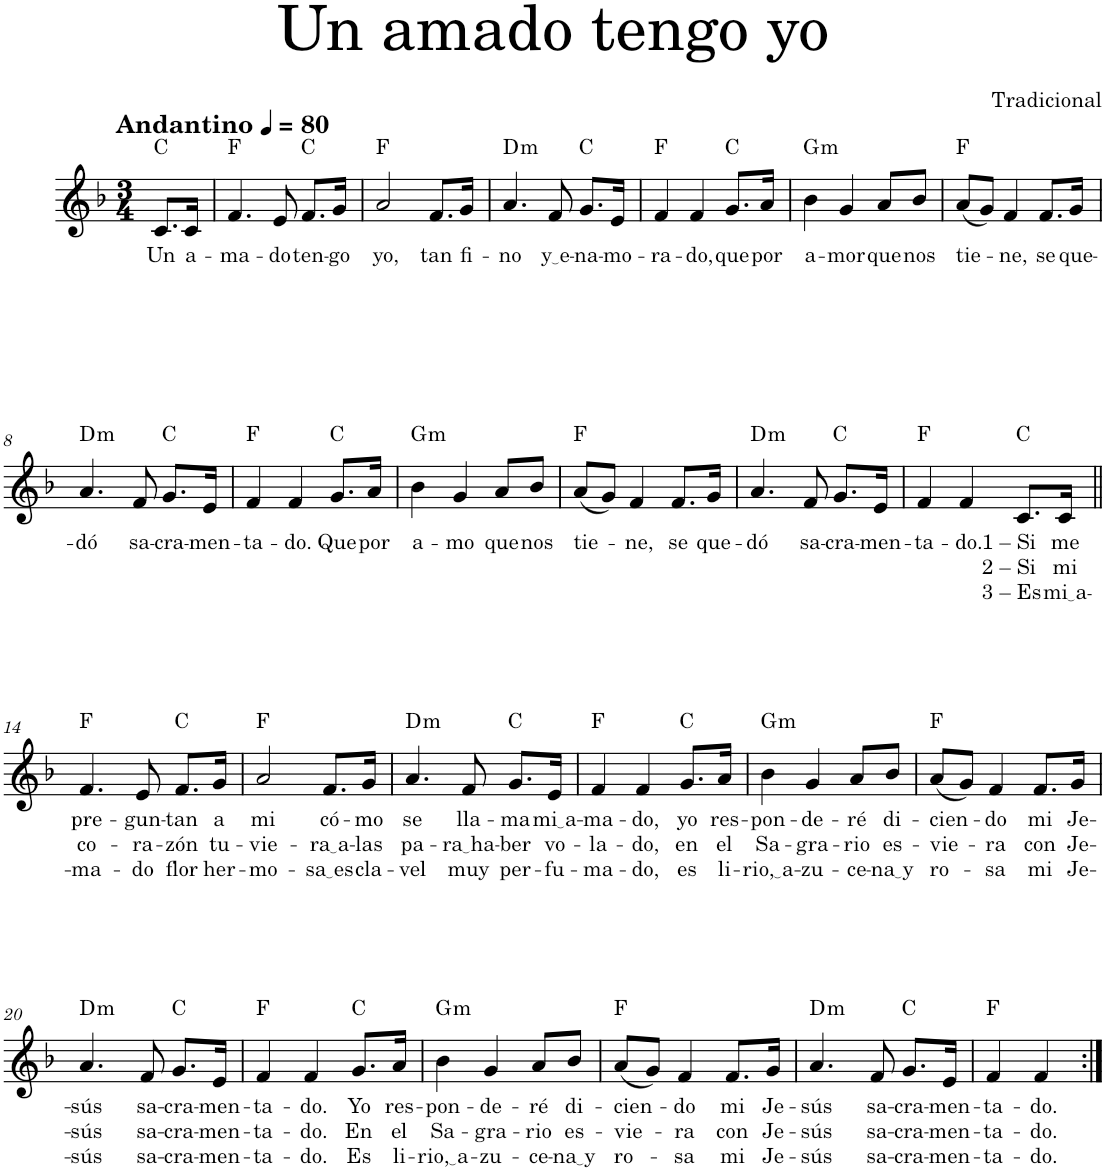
**kern	**text	**text	**text	**harte
*part1	*part1	*part1	*part1	*part1
*staff1	*staff1	*staff1	*staff1	*
*I"Soprano	*	*	*	*
*I'S.	*	*	*	*
*clefG2	*	*	*	*
*k[b-]	*	*	*	*
*M3/4	*	*	*	*
*MM80	*	*	*	*
=1	=1	=1	=1	=1
!LO:TX:a:B:t=Andantino	!	!	!	!
!	!LO:LY:b	!	!	!
8.c/L	Un	.	.	C:maj
!	!LO:LY:b	!	!	!
16c/Jk	a-	.	.	.
=2	=2	=2	=2	=2
!	!LO:LY:b	!	!	!
4.f/	-ma-	.	.	F:maj
!	!LO:LY:b	!	!	!
8e/	-do	.	.	.
!	!LO:LY:b	!	!	!
8.f/L	ten-	.	.	C:maj
!	!LO:LY:b	!	!	!
16g/Jk	-go	.	.	.
=3	=3	=3	=3	=3
!	!LO:LY:b	!	!	!
2a/	yo,	.	.	F:maj
!	!LO:LY:b	!	!	!
8.f/L	tan	.	.	.
!	!LO:LY:b	!	!	!
16g/Jk	fi-	.	.	.
=4	=4	=4	=4	=4
!	!LO:LY:b	!	!	!LO:H:kt=m
4.a/	-no	.	.	D:min
!	!LO:LY:b	!	!	!
8f/	y e	.	.	.
!	!LO:LY:b	!	!	!
8.g/L	-na-	.	.	C:maj
!	!LO:LY:b	!	!	!
16e/Jk	-mo-	.	.	.
=5	=5	=5	=5	=5
!	!LO:LY:b	!	!	!
4f/	-ra-	.	.	F:maj
!	!LO:LY:b	!	!	!
4f/	-do,	.	.	.
!	!LO:LY:b	!	!	!
8.g/L	que	.	.	C:maj
!	!LO:LY:b	!	!	!
16a/Jk	por	.	.	.
=6	=6	=6	=6	=6
!	!LO:LY:b	!	!	!LO:H:kt=m
4b-\	a-	.	.	G:min
!	!LO:LY:b	!	!	!
4g/	-mor	.	.	.
!	!LO:LY:b	!	!	!
8a/L	que	.	.	.
!	!LO:LY:b	!	!	!
8b-/J	nos	.	.	.
=7	=7	=7	=7	=7
!	!LO:LY:b	!	!	!
(8a/L	tie-	.	.	F:maj
8g/J)	.	.	.	.
!	!LO:LY:b	!	!	!
4f/	-ne,	.	.	.
!	!LO:LY:b	!	!	!
8.f/L	se	.	.	.
!	!LO:LY:b	!	!	!
16g/Jk	que-	.	.	.
!!LO:LB:g=z
=8	=8	=8	=8	=8
!	!LO:LY:b	!	!	!LO:H:kt=m
4.a/	-dó	.	.	D:min
!	!LO:LY:b	!	!	!
8f/	sa-	.	.	.
!	!LO:LY:b	!	!	!
8.g/L	-cra-	.	.	C:maj
!	!LO:LY:b	!	!	!
16e/Jk	-men-	.	.	.
=9	=9	=9	=9	=9
!	!LO:LY:b	!	!	!
4f/	-ta-	.	.	F:maj
!	!LO:LY:b	!	!	!
4f/	-do.	.	.	.
!	!LO:LY:b	!	!	!
8.g/L	Que	.	.	C:maj
!	!LO:LY:b	!	!	!
16a/Jk	por	.	.	.
=10	=10	=10	=10	=10
!	!LO:LY:b	!	!	!LO:H:kt=m
4b-\	a-	.	.	G:min
!	!LO:LY:b	!	!	!
4g/	-mo	.	.	.
!	!LO:LY:b	!	!	!
8a/L	que	.	.	.
!	!LO:LY:b	!	!	!
8b-/J	nos	.	.	.
=11	=11	=11	=11	=11
!	!LO:LY:b	!	!	!
(8a/L	tie-	.	.	F:maj
8g/J)	.	.	.	.
!	!LO:LY:b	!	!	!
4f/	-ne,	.	.	.
!	!LO:LY:b	!	!	!
8.f/L	se	.	.	.
!	!LO:LY:b	!	!	!
16g/Jk	que-	.	.	.
=12	=12	=12	=12	=12
!	!LO:LY:b	!	!	!LO:H:kt=m
4.a/	-dó	.	.	D:min
!	!LO:LY:b	!	!	!
8f/	sa-	.	.	.
!	!LO:LY:b	!	!	!
8.g/L	-cra-	.	.	C:maj
!	!LO:LY:b	!	!	!
16e/Jk	-men-	.	.	.
=13	=13	=13	=13	=13
!	!LO:LY:b	!	!	!
4f/	-ta-	.	.	F:maj
!	!LO:LY:b	!	!	!
4f/	-do.	.	.	.
!	!LO:LY:b	!LO:LY:b	!LO:LY:b	!
8.c/L	1 – Si	2 – Si	3 – Es	C:maj
!	!LO:LY:b	!LO:LY:b	!LO:LY:b	!
16c/Jk	me	mi	mi a	.
!!LO:LB:g=z
=14||	=14||	=14||	=14||	=14||
!	!LO:LY:b	!LO:LY:b	!LO:LY:b	!
4.f/	pre-	co-	-ma-	F:maj
!	!LO:LY:b	!LO:LY:b	!LO:LY:b	!
8e/	-gun-	-ra-	-do	.
!	!LO:LY:b	!LO:LY:b	!LO:LY:b	!
8.f/L	-tan	-zón	flor	C:maj
!	!LO:LY:b	!LO:LY:b	!LO:LY:b	!
16g/Jk	a	tu-	her-	.
=15	=15	=15	=15	=15
!	!LO:LY:b	!LO:LY:b	!LO:LY:b	!
2a/	mi	-vie-	-mo-	F:maj
!	!LO:LY:b	!LO:LY:b	!LO:LY:b	!
8.f/L	có-	ra a	sa es	.
!	!LO:LY:b	!LO:LY:b	!LO:LY:b	!
16g/Jk	-mo	-las	cla-	.
=16	=16	=16	=16	=16
!	!LO:LY:b	!LO:LY:b	!LO:LY:b	!LO:H:kt=m
4.a/	se	pa-	-vel	D:min
!	!LO:LY:b	!LO:LY:b	!LO:LY:b	!
8f/	lla-	ra ha	muy	.
!	!LO:LY:b	!LO:LY:b	!LO:LY:b	!
8.g/L	-ma	-ber	per-	C:maj
!	!LO:LY:b	!LO:LY:b	!LO:LY:b	!
16e/Jk	mi a	vo-	-fu-	.
=17	=17	=17	=17	=17
!	!LO:LY:b	!LO:LY:b	!LO:LY:b	!
4f/	-ma-	-la-	-ma-	F:maj
!	!LO:LY:b	!LO:LY:b	!LO:LY:b	!
4f/	-do,	-do,	-do,	.
!	!LO:LY:b	!LO:LY:b	!LO:LY:b	!
8.g/L	yo	en	es	C:maj
!	!LO:LY:b	!LO:LY:b	!LO:LY:b	!
16a/Jk	res-	el	li-	.
=18	=18	=18	=18	=18
!	!LO:LY:b	!LO:LY:b	!LO:LY:b	!LO:H:kt=m
4b-\	-pon-	Sa-	rio, a	G:min
!	!LO:LY:b	!LO:LY:b	!LO:LY:b	!
4g/	-de-	-gra-	-zu-	.
!	!LO:LY:b	!LO:LY:b	!LO:LY:b	!
8a/L	-ré	-rio	-ce-	.
!	!LO:LY:b	!LO:LY:b	!LO:LY:b	!
8b-/J	di-	es-	na y	.
=19	=19	=19	=19	=19
!	!LO:LY:b	!LO:LY:b	!LO:LY:b	!
(8a/L	-cien-	-vie-	ro-	F:maj
8g/J)	.	.	.	.
!	!LO:LY:b	!LO:LY:b	!LO:LY:b	!
4f/	-do	-ra	-sa	.
!	!LO:LY:b	!LO:LY:b	!LO:LY:b	!
8.f/L	mi	con	mi	.
!	!LO:LY:b	!LO:LY:b	!LO:LY:b	!
16g/Jk	Je-	Je-	Je-	.
!!LO:LB:g=z
=20	=20	=20	=20	=20
!	!LO:LY:b	!LO:LY:b	!LO:LY:b	!LO:H:kt=m
4.a/	-sús	-sús	-sús	D:min
!	!LO:LY:b	!LO:LY:b	!LO:LY:b	!
8f/	sa-	sa-	sa-	.
!	!LO:LY:b	!LO:LY:b	!LO:LY:b	!
8.g/L	-cra-	-cra-	-cra-	C:maj
!	!LO:LY:b	!LO:LY:b	!LO:LY:b	!
16e/Jk	-men-	-men-	-men-	.
=21	=21	=21	=21	=21
!	!LO:LY:b	!LO:LY:b	!LO:LY:b	!
4f/	-ta-	-ta-	-ta-	F:maj
!	!LO:LY:b	!LO:LY:b	!LO:LY:b	!
4f/	-do.	-do.	-do.	.
!	!LO:LY:b	!LO:LY:b	!LO:LY:b	!
8.g/L	Yo	En	Es	C:maj
!	!LO:LY:b	!LO:LY:b	!LO:LY:b	!
16a/Jk	res-	el	li-	.
=22	=22	=22	=22	=22
!	!LO:LY:b	!LO:LY:b	!LO:LY:b	!LO:H:kt=m
4b-\	-pon-	Sa-	rio, a	G:min
!	!LO:LY:b	!LO:LY:b	!LO:LY:b	!
4g/	-de-	-gra-	-zu-	.
!	!LO:LY:b	!LO:LY:b	!LO:LY:b	!
8a/L	-ré	-rio	-ce-	.
!	!LO:LY:b	!LO:LY:b	!LO:LY:b	!
8b-/J	di-	es-	na y	.
=23	=23	=23	=23	=23
!	!LO:LY:b	!LO:LY:b	!LO:LY:b	!
(8a/L	-cien-	-vie-	ro-	F:maj
8g/J)	.	.	.	.
!	!LO:LY:b	!LO:LY:b	!LO:LY:b	!
4f/	-do	-ra	-sa	.
!	!LO:LY:b	!LO:LY:b	!LO:LY:b	!
8.f/L	mi	con	mi	.
!	!LO:LY:b	!LO:LY:b	!LO:LY:b	!
16g/Jk	Je-	Je-	Je-	.
=24	=24	=24	=24	=24
!	!LO:LY:b	!LO:LY:b	!LO:LY:b	!LO:H:kt=m
4.a/	-sús	-sús	-sús	D:min
!	!LO:LY:b	!LO:LY:b	!LO:LY:b	!
8f/	sa-	sa-	sa-	.
!	!LO:LY:b	!LO:LY:b	!LO:LY:b	!
8.g/L	-cra-	-cra-	-cra-	C:maj
!	!LO:LY:b	!LO:LY:b	!LO:LY:b	!
16e/Jk	-men-	-men-	-men-	.
=25	=25	=25	=25	=25
!	!LO:LY:b	!LO:LY:b	!LO:LY:b	!
4f/	-ta-	-ta-	-ta-	F:maj
!	!LO:LY:b	!LO:LY:b	!LO:LY:b	!
4f/	-do.	-do.	-do.	.
=:|!	=:|!	=:|!	=:|!	=:|!
*-	*-	*-	*-	*-
